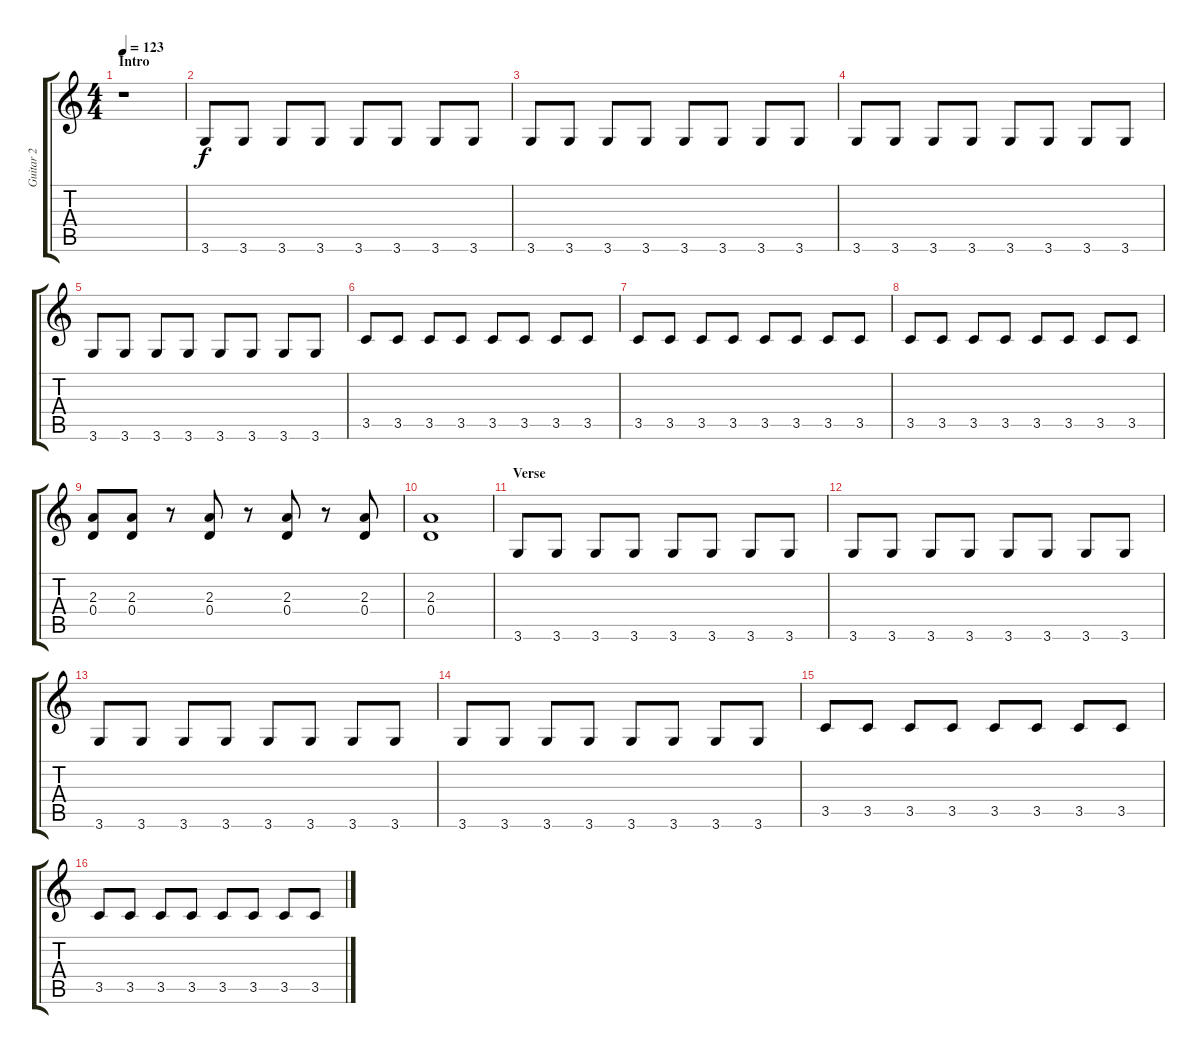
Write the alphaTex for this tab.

\track ("Guitar 2" "Guitar 2") {instrument overdrivenguitar}
\staff {score tabs}
\tuning (E4 B3 G3 D3 A2 E2) {hide}
\ts (4 4)
\section ("" "Intro")
\tempo 123
\clef g2
\ks c
r.1{dy f instrument overdrivenguitar} |
3.6.8 3.6.8 3.6.8 3.6.8 3.6.8 3.6.8 3.6.8 3.6.8 |
3.6.8 3.6.8 3.6.8 3.6.8 3.6.8 3.6.8 3.6.8 3.6.8 |
3.6.8 3.6.8 3.6.8 3.6.8 3.6.8 3.6.8 3.6.8 3.6.8 |
3.6.8 3.6.8 3.6.8 3.6.8 3.6.8 3.6.8 3.6.8 3.6.8 |
3.5.8 3.5.8 3.5.8 3.5.8 3.5.8 3.5.8 3.5.8 3.5.8 |
3.5.8 3.5.8 3.5.8 3.5.8 3.5.8 3.5.8 3.5.8 3.5.8 |
3.5.8 3.5.8 3.5.8 3.5.8 3.5.8 3.5.8 3.5.8 3.5.8 |
(2.3 0.4).8 (2.3 0.4).8 r.8 (2.3 0.4).8 r.8 (2.3 0.4).8 r.8 (2.3 0.4).8 |
(2.3 0.4).1 |
\section ("" "Verse")
3.6.8 3.6.8 3.6.8 3.6.8 3.6.8 3.6.8 3.6.8 3.6.8 |
3.6.8 3.6.8 3.6.8 3.6.8 3.6.8 3.6.8 3.6.8 3.6.8 |
3.6.8 3.6.8 3.6.8 3.6.8 3.6.8 3.6.8 3.6.8 3.6.8 |
3.6.8 3.6.8 3.6.8 3.6.8 3.6.8 3.6.8 3.6.8 3.6.8 |
3.5.8 3.5.8 3.5.8 3.5.8 3.5.8 3.5.8 3.5.8 3.5.8 |
3.5.8 3.5.8 3.5.8 3.5.8 3.5.8 3.5.8 3.5.8 3.5.8
